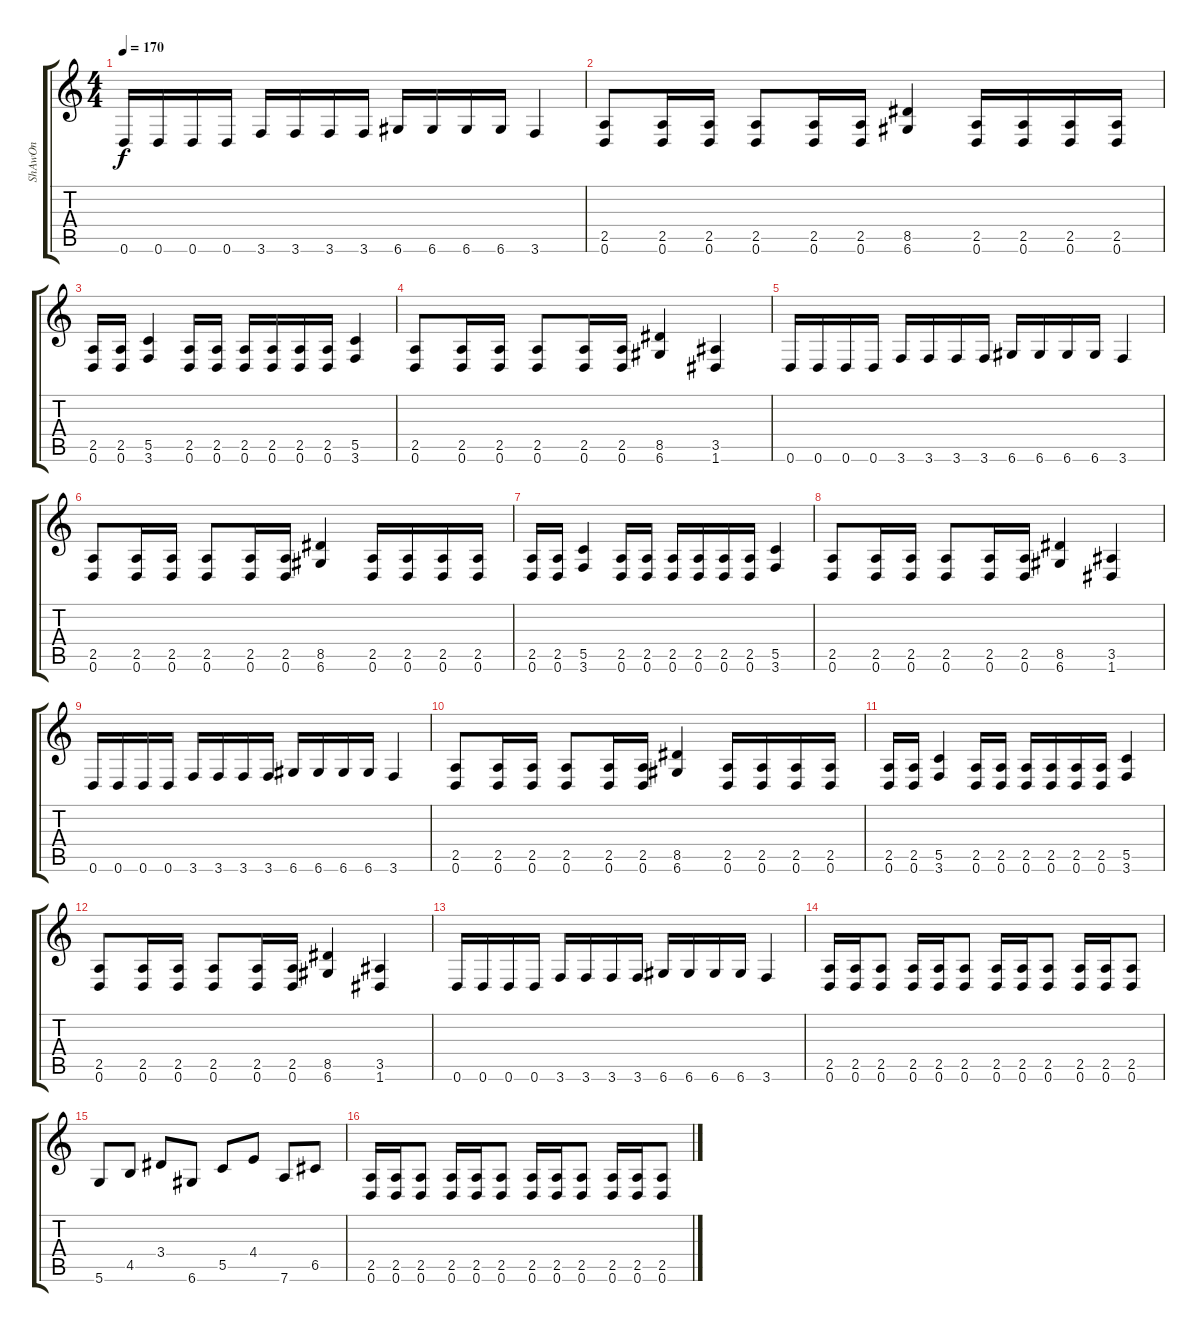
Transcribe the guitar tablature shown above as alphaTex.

\track ("ShAwOn" "ShAwOn") {instrument overdrivenguitar}
\staff {score tabs}
\tuning (D4 A3 F3 C3 G2 D2) {hide}
\ts (4 4)
\tempo 170
\clef g2
\ks c
0.6.16{dy f} 0.6.16 0.6.16 0.6.16 3.6.16 3.6.16 3.6.16 3.6.16 6.6.16 6.6.16 6.6.16 6.6.16 3.6.4 |
(2.5 0.6).8 (2.5 0.6).16 (2.5 0.6).16 (2.5 0.6).8 (2.5 0.6).16 (2.5 0.6).16 (8.5 6.6).4 (2.5 0.6).16 (2.5 0.6).16 (2.5 0.6).16 (2.5 0.6).16 |
(2.5 0.6).16 (2.5 0.6).16 (5.5 3.6).4 (2.5 0.6).16 (2.5 0.6).16 (2.5 0.6).16 (2.5 0.6).16 (2.5 0.6).16 (2.5 0.6).16 (5.5 3.6).4 |
(2.5 0.6).8 (2.5 0.6).16 (2.5 0.6).16 (2.5 0.6).8 (2.5 0.6).16 (2.5 0.6).16 (8.5 6.6).4 (3.5 1.6).4 |
0.6.16 0.6.16 0.6.16 0.6.16 3.6.16 3.6.16 3.6.16 3.6.16 6.6.16 6.6.16 6.6.16 6.6.16 3.6.4 |
(2.5 0.6).8 (2.5 0.6).16 (2.5 0.6).16 (2.5 0.6).8 (2.5 0.6).16 (2.5 0.6).16 (8.5 6.6).4 (2.5 0.6).16 (2.5 0.6).16 (2.5 0.6).16 (2.5 0.6).16 |
(2.5 0.6).16 (2.5 0.6).16 (5.5 3.6).4 (2.5 0.6).16 (2.5 0.6).16 (2.5 0.6).16 (2.5 0.6).16 (2.5 0.6).16 (2.5 0.6).16 (5.5 3.6).4 |
(2.5 0.6).8 (2.5 0.6).16 (2.5 0.6).16 (2.5 0.6).8 (2.5 0.6).16 (2.5 0.6).16 (8.5 6.6).4 (3.5 1.6).4 |
0.6.16 0.6.16 0.6.16 0.6.16 3.6.16 3.6.16 3.6.16 3.6.16 6.6.16 6.6.16 6.6.16 6.6.16 3.6.4 |
(2.5 0.6).8 (2.5 0.6).16 (2.5 0.6).16 (2.5 0.6).8 (2.5 0.6).16 (2.5 0.6).16 (8.5 6.6).4 (2.5 0.6).16 (2.5 0.6).16 (2.5 0.6).16 (2.5 0.6).16 |
(2.5 0.6).16 (2.5 0.6).16 (5.5 3.6).4 (2.5 0.6).16 (2.5 0.6).16 (2.5 0.6).16 (2.5 0.6).16 (2.5 0.6).16 (2.5 0.6).16 (5.5 3.6).4 |
(2.5 0.6).8 (2.5 0.6).16 (2.5 0.6).16 (2.5 0.6).8 (2.5 0.6).16 (2.5 0.6).16 (8.5 6.6).4 (3.5 1.6).4 |
0.6.16 0.6.16 0.6.16 0.6.16 3.6.16 3.6.16 3.6.16 3.6.16 6.6.16 6.6.16 6.6.16 6.6.16 3.6.4 |
(2.5 0.6).16 (2.5 0.6).16 (2.5 0.6).8 (2.5 0.6).16 (2.5 0.6).16 (2.5 0.6).8 (2.5 0.6).16 (2.5 0.6).16 (2.5 0.6).8 (2.5 0.6).16 (2.5 0.6).16 (2.5 0.6).8 |
5.6.8 4.5.8 3.4.8 6.6.8 5.5.8 4.4.8 7.6.8 6.5.8 |
(2.5 0.6).16 (2.5 0.6).16 (2.5 0.6).8 (2.5 0.6).16 (2.5 0.6).16 (2.5 0.6).8 (2.5 0.6).16 (2.5 0.6).16 (2.5 0.6).8 (2.5 0.6).16 (2.5 0.6).16 (2.5 0.6).8
